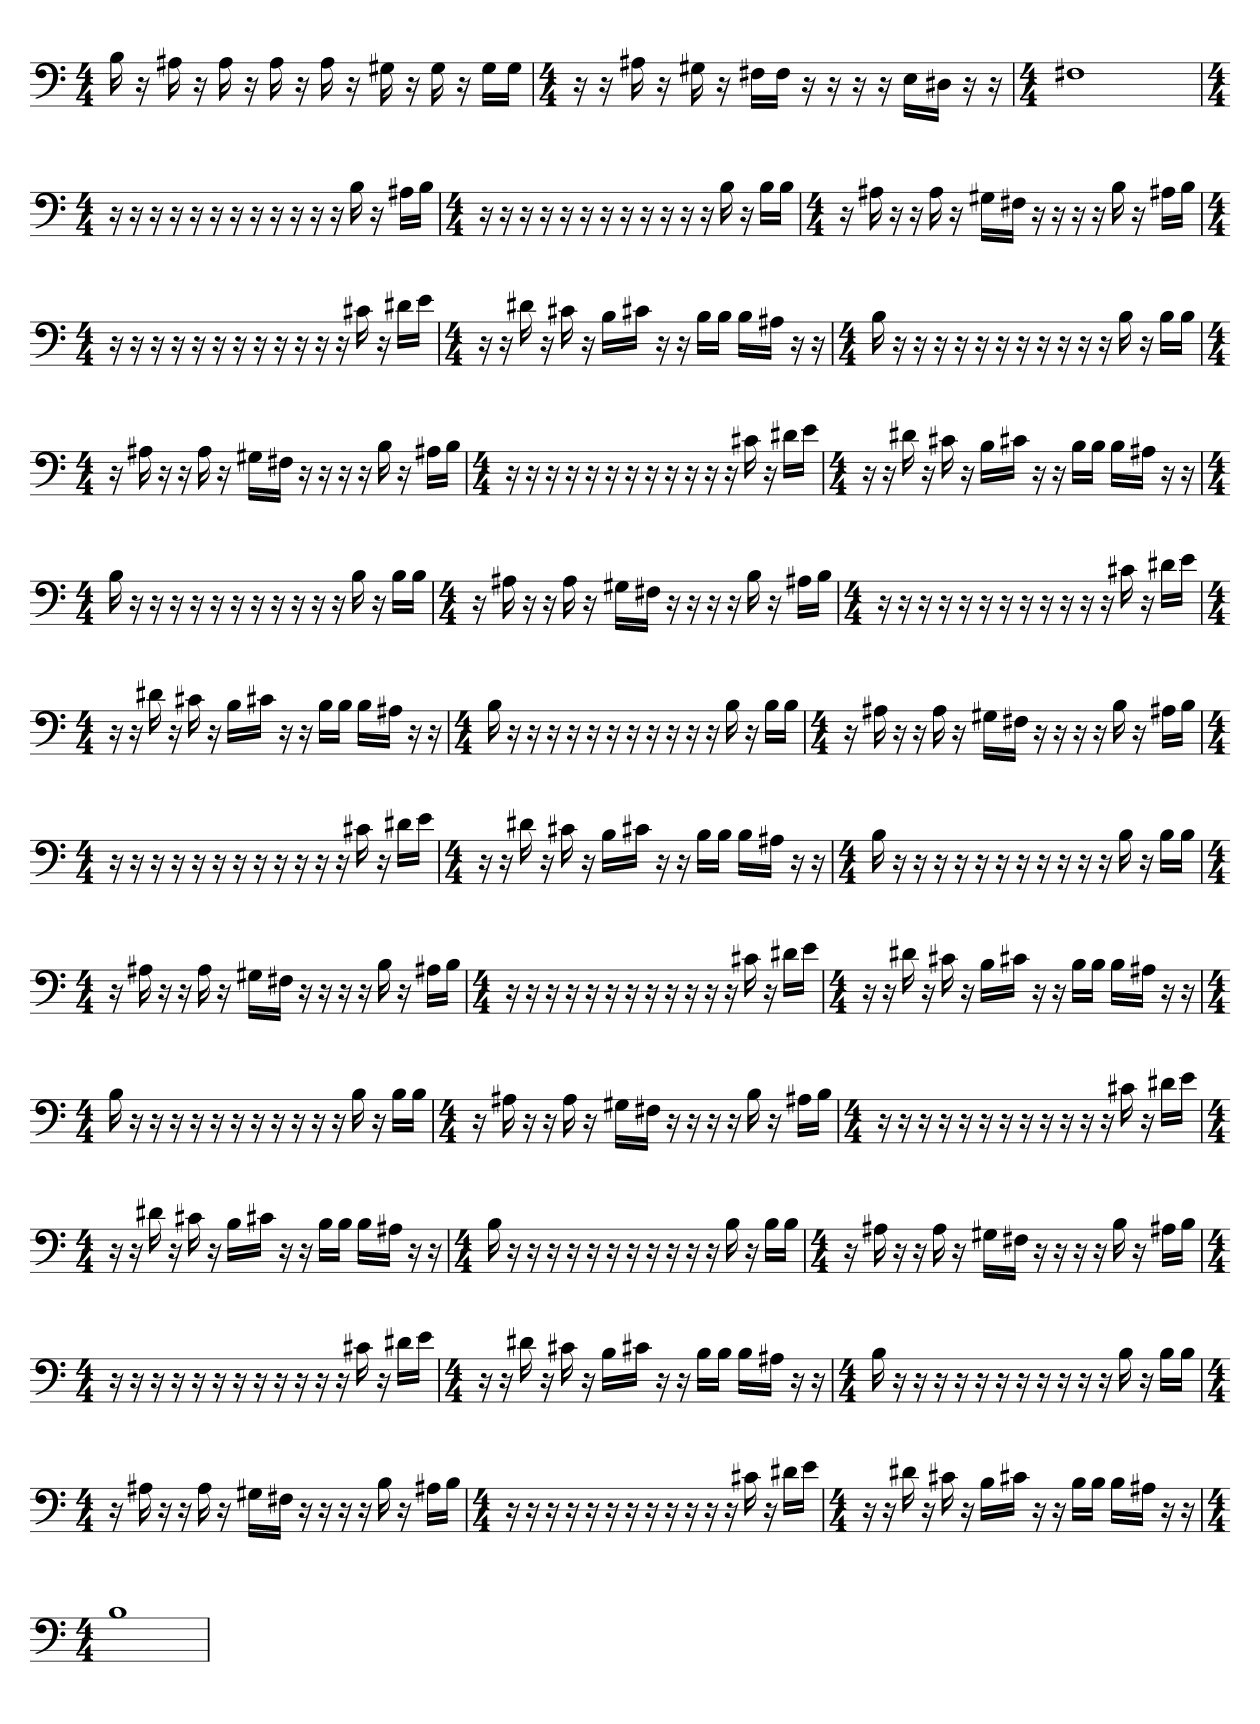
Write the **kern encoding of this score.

**kern
*part1
*staff1
*M4/4
=
16B
16r
16A#X
16r
16A#
16r
16A#
16r
16A#
16r
16G#X
16r
16G#
16r
16G#LL
16G#JJ
=
*M4/4
16r
16r
16A#X
16r
16G#X
16r
16F#XLL
16F#JJ
16r
16r
16r
16r
16ELL
16D#XJJ
16r
16r
=
*M4/4
1F#X
=
*M4/4
16r
16r
16r
16r
16r
16r
16r
16r
16r
16r
16r
16r
16B
16r
16A#XLL
16BJJ
=
*M4/4
16r
16r
16r
16r
16r
16r
16r
16r
16r
16r
16r
16r
16B
16r
16BLL
16BJJ
=
*M4/4
16r
16A#X
16r
16r
16A#
16r
16G#XLL
16F#XJJ
16r
16r
16r
16r
16B
16r
16A#XLL
16BJJ
=
*M4/4
16r
16r
16r
16r
16r
16r
16r
16r
16r
16r
16r
16r
16c#X
16r
16d#XLL
16eJJ
=
*M4/4
16r
16r
16d#X
16r
16c#X
16r
16BLL
16c#XJJ
16r
16r
16BLL
16BJJ
16BLL
16A#XJJ
16r
16r
=
*M4/4
16B
16r
16r
16r
16r
16r
16r
16r
16r
16r
16r
16r
16B
16r
16BLL
16BJJ
=
*M4/4
16r
16A#X
16r
16r
16A#
16r
16G#XLL
16F#XJJ
16r
16r
16r
16r
16B
16r
16A#XLL
16BJJ
=
*M4/4
16r
16r
16r
16r
16r
16r
16r
16r
16r
16r
16r
16r
16c#X
16r
16d#XLL
16eJJ
=
*M4/4
16r
16r
16d#X
16r
16c#X
16r
16BLL
16c#XJJ
16r
16r
16BLL
16BJJ
16BLL
16A#XJJ
16r
16r
=
*M4/4
16B
16r
16r
16r
16r
16r
16r
16r
16r
16r
16r
16r
16B
16r
16BLL
16BJJ
=
*M4/4
16r
16A#X
16r
16r
16A#
16r
16G#XLL
16F#XJJ
16r
16r
16r
16r
16B
16r
16A#XLL
16BJJ
=
*M4/4
16r
16r
16r
16r
16r
16r
16r
16r
16r
16r
16r
16r
16c#X
16r
16d#XLL
16eJJ
=
*M4/4
16r
16r
16d#X
16r
16c#X
16r
16BLL
16c#XJJ
16r
16r
16BLL
16BJJ
16BLL
16A#XJJ
16r
16r
=
*M4/4
16B
16r
16r
16r
16r
16r
16r
16r
16r
16r
16r
16r
16B
16r
16BLL
16BJJ
=
*M4/4
16r
16A#X
16r
16r
16A#
16r
16G#XLL
16F#XJJ
16r
16r
16r
16r
16B
16r
16A#XLL
16BJJ
=
*M4/4
16r
16r
16r
16r
16r
16r
16r
16r
16r
16r
16r
16r
16c#X
16r
16d#XLL
16eJJ
=
*M4/4
16r
16r
16d#X
16r
16c#X
16r
16BLL
16c#XJJ
16r
16r
16BLL
16BJJ
16BLL
16A#XJJ
16r
16r
=
*M4/4
16B
16r
16r
16r
16r
16r
16r
16r
16r
16r
16r
16r
16B
16r
16BLL
16BJJ
=
*M4/4
16r
16A#X
16r
16r
16A#
16r
16G#XLL
16F#XJJ
16r
16r
16r
16r
16B
16r
16A#XLL
16BJJ
=
*M4/4
16r
16r
16r
16r
16r
16r
16r
16r
16r
16r
16r
16r
16c#X
16r
16d#XLL
16eJJ
=
*M4/4
16r
16r
16d#X
16r
16c#X
16r
16BLL
16c#XJJ
16r
16r
16BLL
16BJJ
16BLL
16A#XJJ
16r
16r
=
*M4/4
16B
16r
16r
16r
16r
16r
16r
16r
16r
16r
16r
16r
16B
16r
16BLL
16BJJ
=
*M4/4
16r
16A#X
16r
16r
16A#
16r
16G#XLL
16F#XJJ
16r
16r
16r
16r
16B
16r
16A#XLL
16BJJ
=
*M4/4
16r
16r
16r
16r
16r
16r
16r
16r
16r
16r
16r
16r
16c#X
16r
16d#XLL
16eJJ
=
*M4/4
16r
16r
16d#X
16r
16c#X
16r
16BLL
16c#XJJ
16r
16r
16BLL
16BJJ
16BLL
16A#XJJ
16r
16r
=
*M4/4
16B
16r
16r
16r
16r
16r
16r
16r
16r
16r
16r
16r
16B
16r
16BLL
16BJJ
=
*M4/4
16r
16A#X
16r
16r
16A#
16r
16G#XLL
16F#XJJ
16r
16r
16r
16r
16B
16r
16A#XLL
16BJJ
=
*M4/4
16r
16r
16r
16r
16r
16r
16r
16r
16r
16r
16r
16r
16c#X
16r
16d#XLL
16eJJ
=
*M4/4
16r
16r
16d#X
16r
16c#X
16r
16BLL
16c#XJJ
16r
16r
16BLL
16BJJ
16BLL
16A#XJJ
16r
16r
=
*M4/4
16B
16r
16r
16r
16r
16r
16r
16r
16r
16r
16r
16r
16B
16r
16BLL
16BJJ
=
*M4/4
16r
16A#X
16r
16r
16A#
16r
16G#XLL
16F#XJJ
16r
16r
16r
16r
16B
16r
16A#XLL
16BJJ
=
*M4/4
16r
16r
16r
16r
16r
16r
16r
16r
16r
16r
16r
16r
16c#X
16r
16d#XLL
16eJJ
=
*M4/4
16r
16r
16d#X
16r
16c#X
16r
16BLL
16c#XJJ
16r
16r
16BLL
16BJJ
16BLL
16A#XJJ
16r
16r
=
*M4/4
1B
=
*-
